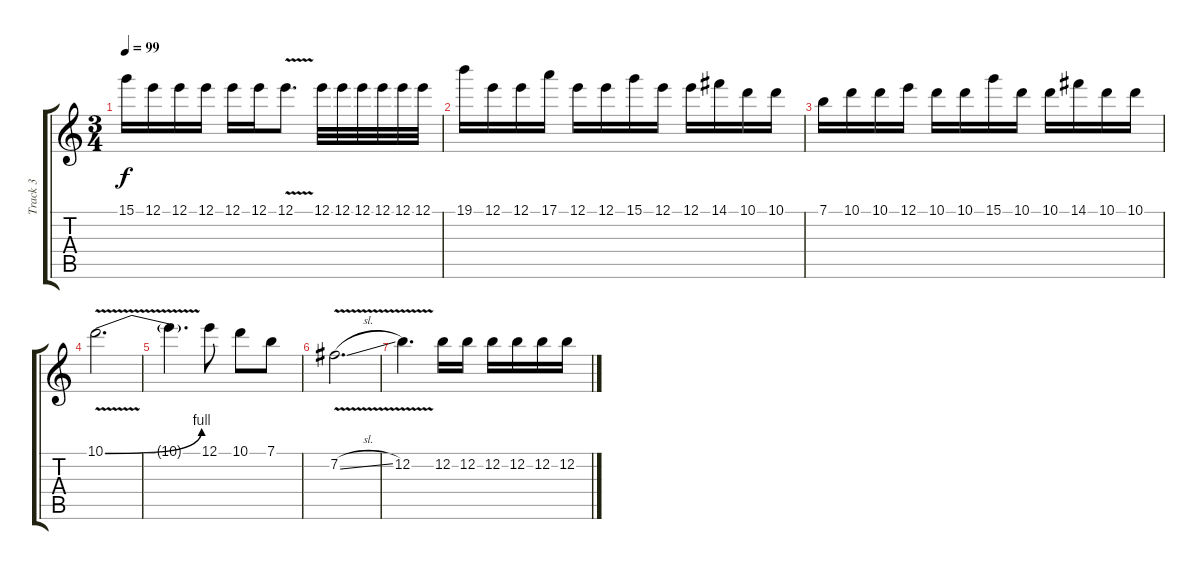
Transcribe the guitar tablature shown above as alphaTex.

\track ("Track 3" "Track 3") {instrument distortionguitar}
\staff {score tabs}
\tuning (E4 B3 G3 D3 A2 E2) {hide}
\ts (3 4)
\tempo 99
\clef g2
\ks c
15.1.16{dy f} 12.1.16 12.1.16 12.1.16 12.1.16 12.1.16 12.1{v}.8{d} 12.1.32 12.1.32 12.1.32 12.1.32 12.1.32 12.1.32 |
19.1.16 12.1.16 12.1.16 17.1.16 12.1.16 12.1.16 15.1.16 12.1.16 12.1.16 14.1.16 10.1.16 10.1.16 |
7.1.16 10.1.16 10.1.16 12.1.16 10.1.16 10.1.16 15.1.16 10.1.16 10.1.16 14.1.16 10.1.16 10.1.16 |
10.1{be (bend 0 0 60 4) v}.2{d} |
10.1{t}.4{d} 12.1.8 10.1.8 7.1.8 |
7.2{v sl}.2{d} |
12.2{v}.4{d} 12.2.16 12.2.16 12.2.16 12.2.16 12.2.16 12.2.16
